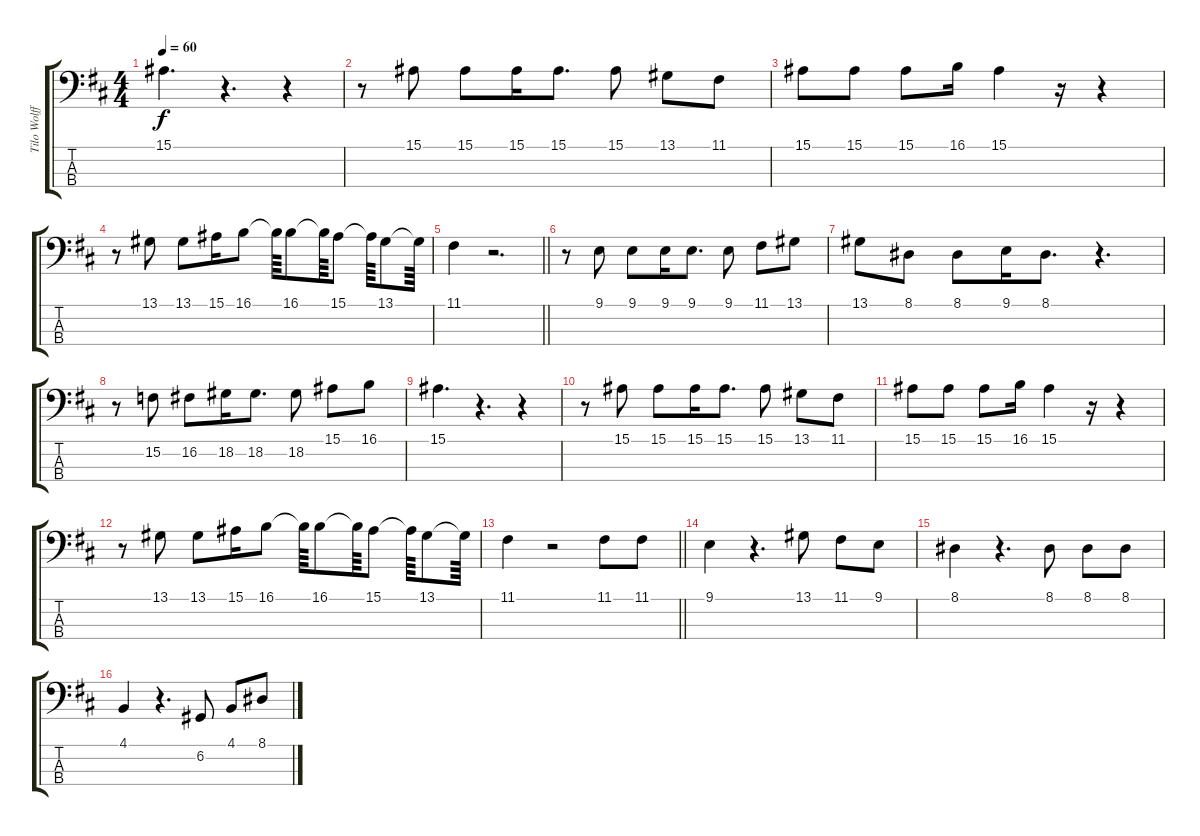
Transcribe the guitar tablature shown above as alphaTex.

\track ("Tilo Wolff" "Tilo Wolff") {instrument baritonesax}
\staff {score tabs}
\tuning (G2 D2 A1 E1) {hide}
\ts (4 4)
\tempo 60
\clef f4
\ks d
15.1.4{d dy f} r.4{d} r.4 |
r.8 15.1.8 15.1.8 15.1.16 15.1.8{d} 15.1.8 13.1.8 11.1.8 |
15.1.8 15.1.8 15.1.8 16.1.16 15.1.4 r.16 r.4 |
r.8 13.1.8 13.1.8 15.1.16 16.1.8 16.1{t}.64 16.1.8 16.1{t}.64 15.1.8 15.1{t}.64 13.1.8 13.1{t}.64 |
\barLineRight lightlight
11.1.4 r.2{d} |
r.8 9.1.8 9.1.8 9.1.16 9.1.8{d} 9.1.8 11.1.8 13.1.8 |
13.1.8 8.1.8 8.1.8 9.1.16 8.1.8{d} r.4{d} |
r.8 15.2.8 16.2.8 18.2.16 18.2.8{d} 18.2.8 15.1.8 16.1.8 |
15.1.4{d} r.4{d} r.4 |
r.8 15.1.8 15.1.8 15.1.16 15.1.8{d} 15.1.8 13.1.8 11.1.8 |
15.1.8 15.1.8 15.1.8 16.1.16 15.1.4 r.16 r.4 |
r.8 13.1.8 13.1.8 15.1.16 16.1.8 16.1{t}.64 16.1.8 16.1{t}.64 15.1.8 15.1{t}.64 13.1.8 13.1{t}.64 |
\barLineRight lightlight
11.1.4 r.2 11.1.8 11.1.8 |
9.1.4 r.4{d} 13.1.8 11.1.8 9.1.8 |
8.1.4 r.4{d} 8.1.8 8.1.8 8.1.8 |
4.1.4 r.4{d} 6.2.8 4.1.8 8.1.8
